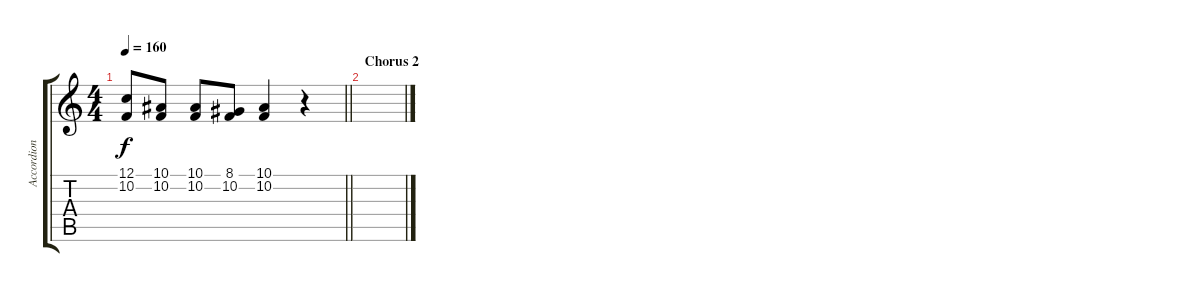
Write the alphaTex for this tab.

\track ("Accordion" "Accordion") {instrument accordion}
\staff {score tabs}
\tuning (C4 G3 Eb3 Bb2 F2 C2) {hide}
\ts (4 4)
\tempo 160
\clef g2
\barLineRight lightlight
\ks c
(12.1 10.2).8{dy f} (10.1 10.2).8 (10.1 10.2).8 (8.1 10.2).8 (10.1 10.2).4 r.4 |
\section ("" "Chorus 2")
